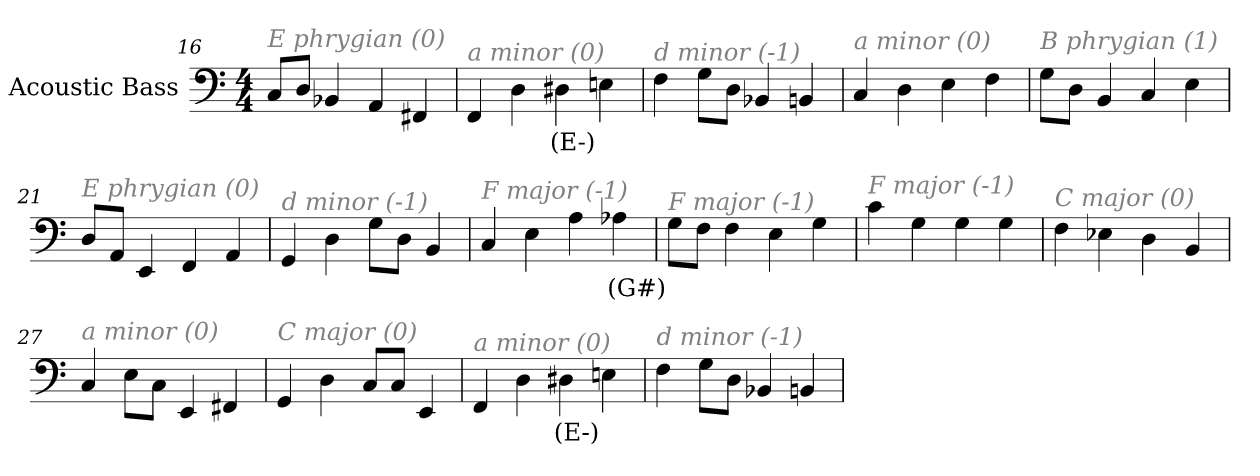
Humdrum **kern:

**kern	**text
*part1	*part1
*staff1	*staff1
*I"Acoustic Bass	*
*clefF4	*
*ITrd7c12	*
*k[]	*
*C:	*
*M4/4	*
=16	=16
!LO:TX:i:color=#808080:t=E phrygian (0)	!
8CCL	.
8DDJ	.
4BBB-X	.
4AAA	.
4FFF#X	.
=17	=17
!LO:TX:i:color=#808080:t=a minor (0)	!
4FFF	.
4DD	.
4DD#Xi	(E-)
4EEn	.
=18	=18
!LO:TX:i:color=#808080:t=d minor (-1)	!
4FF	.
8GGL	.
8DDJ	.
4BBB-X	.
4BBBn	.
=19	=19
!LO:TX:i:color=#808080:t=a minor (0)	!
4CC	.
4DD	.
4EE	.
4FF	.
=20	=20
!LO:TX:i:color=#808080:t=B phrygian (1)	!
8GGL	.
8DDJ	.
4BBB	.
4CC	.
4EE	.
=21	=21
!LO:TX:i:color=#808080:t=E phrygian (0)	!
8DDL	.
8AAAJ	.
4EEE	.
4FFF	.
4AAA	.
=22	=22
!LO:TX:i:color=#808080:t=d minor (-1)	!
4GGG	.
4DD	.
8GGL	.
8DDJ	.
4BBB	.
=23	=23
!LO:TX:i:color=#808080:t=F major (-1)	!
4CC	.
4EE	.
4AA	.
4AA-Xi	(G#)
=24	=24
!LO:TX:i:color=#808080:t=F major (-1)	!
8GGL	.
8FFJ	.
4FF	.
4EE	.
4GG	.
=25	=25
!LO:TX:i:color=#808080:t=F major (-1)	!
4C	.
4GG	.
4GG	.
4GG	.
=26	=26
!LO:TX:i:color=#808080:t=C major (0)	!
4FF	.
4EE-X	.
4DD	.
4BBB	.
=27	=27
!LO:TX:i:color=#808080:t=a minor (0)	!
4CC	.
8EEL	.
8CCJ	.
4EEE	.
4FFF#X	.
=28	=28
!LO:TX:i:color=#808080:t=C major (0)	!
4GGG	.
4DD	.
8CCL	.
8CCJ	.
4EEE	.
=29	=29
!LO:TX:i:color=#808080:t=a minor (0)	!
4FFF	.
4DD	.
4DD#Xi	(E-)
4EEn	.
=30	=30
!LO:TX:i:color=#808080:t=d minor (-1)	!
4FF	.
8GGL	.
8DDJ	.
4BBB-X	.
4BBBn	.
=	=
*-	*-
